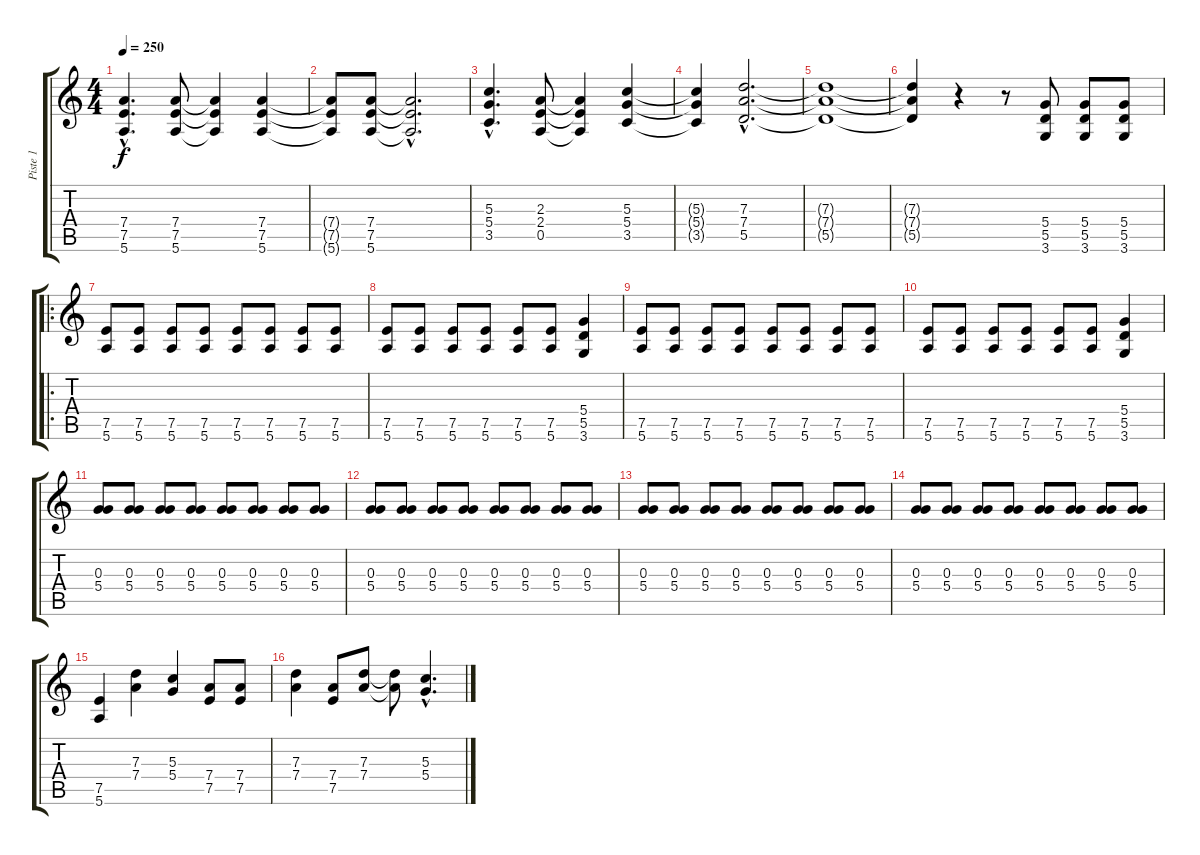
\track ("Piste 1" "Piste 1") {instrument distortionguitar}
\staff {score tabs}
\tuning (E4 B3 G3 D3 A2 E2) {hide}
\ts (4 4)
\tempo 250
\clef g2
\ks c
(7.4{hac} 7.5{hac} 5.6{hac}).4{d dy f} (7.4 7.5 5.6).8 (7.4{t} 7.5{t} 5.6{t}).4 (7.4 7.5 5.6).4 |
(7.4{t} 7.5{t} 5.6{t}).8 (7.4 7.5 5.6).8 (7.4{hac t} 7.5{hac t} 5.6{hac t}).2{d} |
(5.3{hac} 5.4{hac} 3.5{hac}).4{d} (2.3 2.4 0.5).8 (2.3{t} 2.4{t} 0.5{t}).4 (5.3 5.4 3.5).4 |
(5.3{t} 5.4{t} 3.5{t}).4 (7.3{hac} 7.4{hac} 5.5{hac}).2{d} |
(7.3{t} 7.4{t} 5.5{t}).1 |
(7.3{t} 7.4{t} 5.5{t}).4 r.4 r.8 (5.4 5.5 3.6).8 (5.4 5.5 3.6).8 (5.4 5.5 3.6).8 |
\ro
(7.5 5.6).8 (7.5 5.6).8 (7.5 5.6).8 (7.5 5.6).8 (7.5 5.6).8 (7.5 5.6).8 (7.5 5.6).8 (7.5 5.6).8 |
(7.5 5.6).8 (7.5 5.6).8 (7.5 5.6).8 (7.5 5.6).8 (7.5 5.6).8 (7.5 5.6).8 (5.4 5.5 3.6).4 |
(7.5 5.6).8 (7.5 5.6).8 (7.5 5.6).8 (7.5 5.6).8 (7.5 5.6).8 (7.5 5.6).8 (7.5 5.6).8 (7.5 5.6).8 |
(7.5 5.6).8 (7.5 5.6).8 (7.5 5.6).8 (7.5 5.6).8 (7.5 5.6).8 (7.5 5.6).8 (5.4 5.5 3.6).4 |
(0.3 5.4).8 (0.3 5.4).8 (0.3 5.4).8 (0.3 5.4).8 (0.3 5.4).8 (0.3 5.4).8 (0.3 5.4).8 (0.3 5.4).8 |
(0.3 5.4).8 (0.3 5.4).8 (0.3 5.4).8 (0.3 5.4).8 (0.3 5.4).8 (0.3 5.4).8 (0.3 5.4).8 (0.3 5.4).8 |
(0.3 5.4).8 (0.3 5.4).8 (0.3 5.4).8 (0.3 5.4).8 (0.3 5.4).8 (0.3 5.4).8 (0.3 5.4).8 (0.3 5.4).8 |
(0.3 5.4).8 (0.3 5.4).8 (0.3 5.4).8 (0.3 5.4).8 (0.3 5.4).8 (0.3 5.4).8 (0.3 5.4).8 (0.3 5.4).8 |
(7.5 5.6).4 (7.3 7.4).4 (5.3 5.4).4 (7.4 7.5).8 (7.4 7.5).8 |
(7.3 7.4).4 (7.4 7.5).8 (7.3 7.4).8 (7.3{t} 7.4{t}).8 (5.3{hac} 5.4{hac}).4{d}
